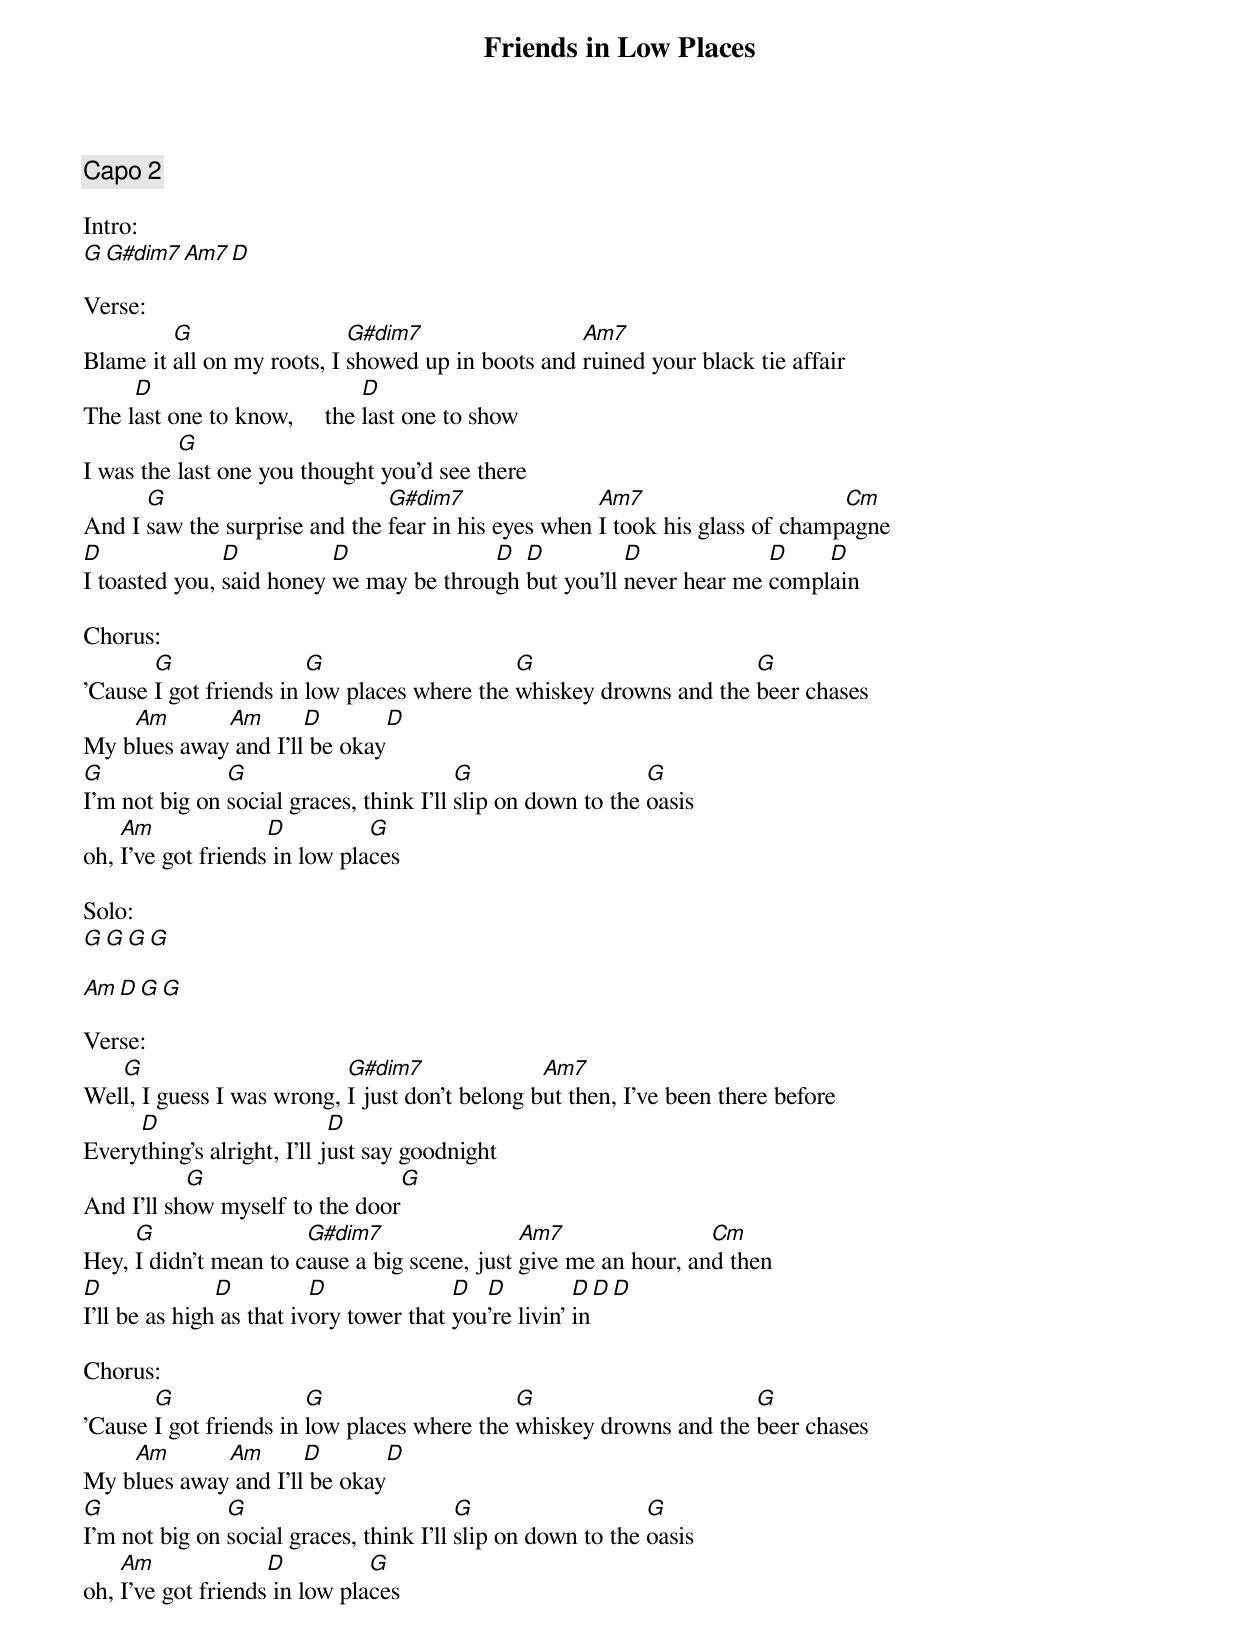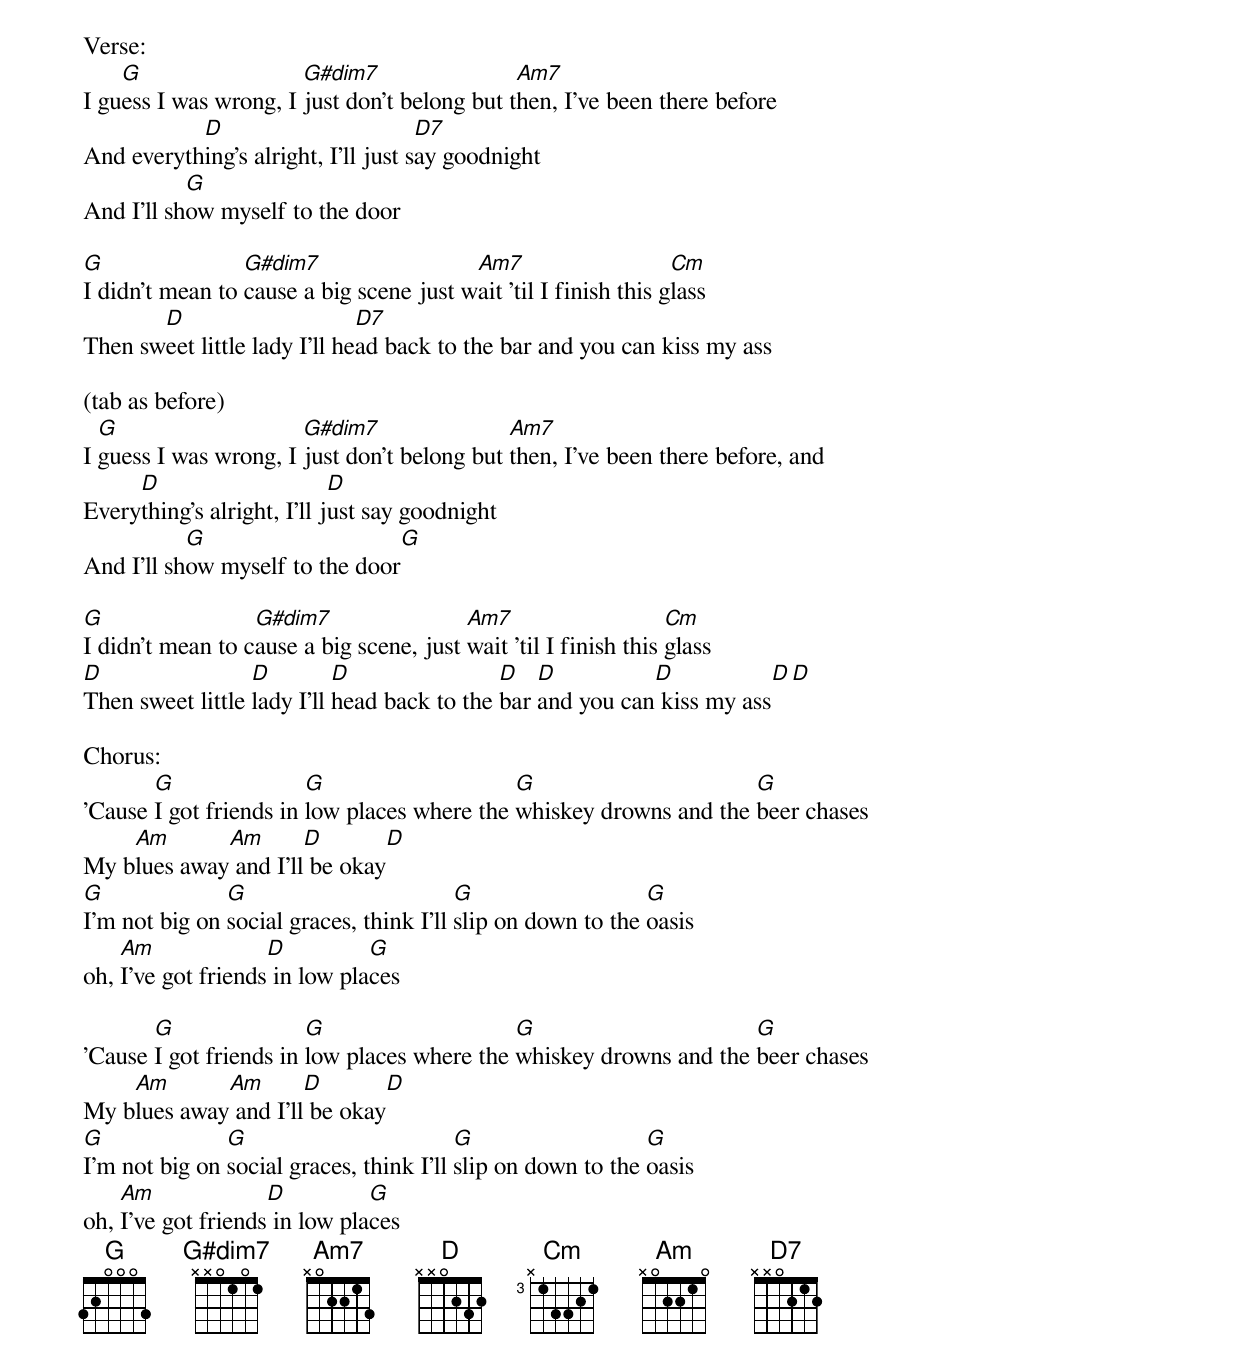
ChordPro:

{title:Friends in Low Places}
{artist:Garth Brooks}
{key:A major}
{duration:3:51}
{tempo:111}
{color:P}

{comment: Capo 2}

Intro:
[G][G#dim7][Am7][D]

Verse:
Blame it [G]all on my roots, I [G#dim7]showed up in boots and [Am7]ruined your black tie affair
The l[D]ast one to know,     the [D]last one to show
I was the [G]last one you thought you'd see there
And I [G]saw the surprise and the [G#dim7]fear in his eyes when [Am7]I took his glass of champ[Cm]agne
[D]I toasted you, [D]said honey [D]we may be throu[D]gh [D]but you'll [D]never hear me [D]compl[D]ain

Chorus:
'Cause [G]I got friends in [G]low places where the [G]whiskey drowns and the [G]beer chases
My b[Am]lues away[Am] and I'll[D] be okay[D]
[G]I'm not big on [G]social graces, think I'll [G]slip on down to the [G]oasis
oh, [Am]I've got friends[D] in low pla[G]ces

Solo:
[G][G][G][G]

[Am][D][G][G]

Verse:
Wel[G]l, I guess I was wrong, [G#dim7]I just don't belong b[Am7]ut then, I've been there before
Every[D]thing's alright, I'll j[D]ust say goodnight
And I'll sh[G]ow myself to the door[G]
Hey, [G]I didn't mean to c[G#dim7]ause a big scene, just [Am7]give me an hour, an[Cm]d then
[D]I'll be as high[D] as that iv[D]ory tower that [D]you[D]’re livin’ [D]in[D][D]

Chorus:
'Cause [G]I got friends in [G]low places where the [G]whiskey drowns and the [G]beer chases
My b[Am]lues away[Am] and I'll[D] be okay[D]
[G]I'm not big on [G]social graces, think I'll [G]slip on down to the [G]oasis
oh, [Am]I've got friends[D] in low pla[G]ces

Verse:
I gu[G]ess I was wrong, I [G#dim7]just don't belong but t[Am7]hen, I've been there before
And everyth[D]ing's alright, I'll just s[D7]ay goodnight
And I'll sh[G]ow myself to the door

[G]I didn't mean to [G#dim7]cause a big scene just w[Am7]ait 'til I finish this g[Cm]lass
Then sw[D]eet little lady I'll he[D7]ad back to the bar and you can kiss my ass

(tab as before)
I [G]guess I was wrong, I [G#dim7]just don't belong but [Am7]then, I've been there before, and
Every[D]thing's alright, I'll j[D]ust say goodnight
And I'll sh[G]ow myself to the door[G]

[G]I didn't mean to c[G#dim7]ause a big scene, just [Am7]wait 'til I finish this [Cm]glass
[D]Then sweet little [D]lady I'll [D]head back to the [D]bar [D]and you can[D] kiss my ass[D][D]

Chorus:
'Cause [G]I got friends in [G]low places where the [G]whiskey drowns and the [G]beer chases
My b[Am]lues away[Am] and I'll[D] be okay[D]
[G]I'm not big on [G]social graces, think I'll [G]slip on down to the [G]oasis
oh, [Am]I've got friends[D] in low pla[G]ces

'Cause [G]I got friends in [G]low places where the [G]whiskey drowns and the [G]beer chases
My b[Am]lues away[Am] and I'll[D] be okay[D]
[G]I'm not big on [G]social graces, think I'll [G]slip on down to the [G]oasis
oh, [Am]I've got friends[D] in low pla[G]ces
